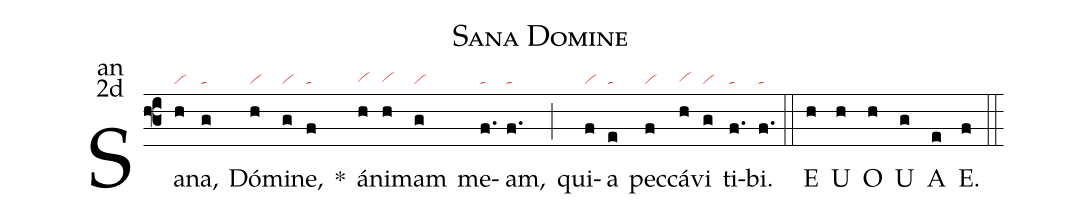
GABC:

name:Sana Domine;
office-part:an;
mode:2d;
nabc-lines:1;
%%
(f3) Sa(h|vi)na,(g|ta) Dó(h|vi)mi(g|vi)ne,(f|ta) <sp>*</sp>() á(h|vihg)ni(h|vihg)mam(g|vi) me(f.|ta)am,(f.|ta) (;)
qui(f|vi)a(e|ta) pec(f|vi)cá(h|vihg)vi(g|vi) ti(f.|ta)bi.(f.|ta) (::)
<eu>E(h) U(h) O(h) U(g) A(e) E.(f) </eu> (::)
